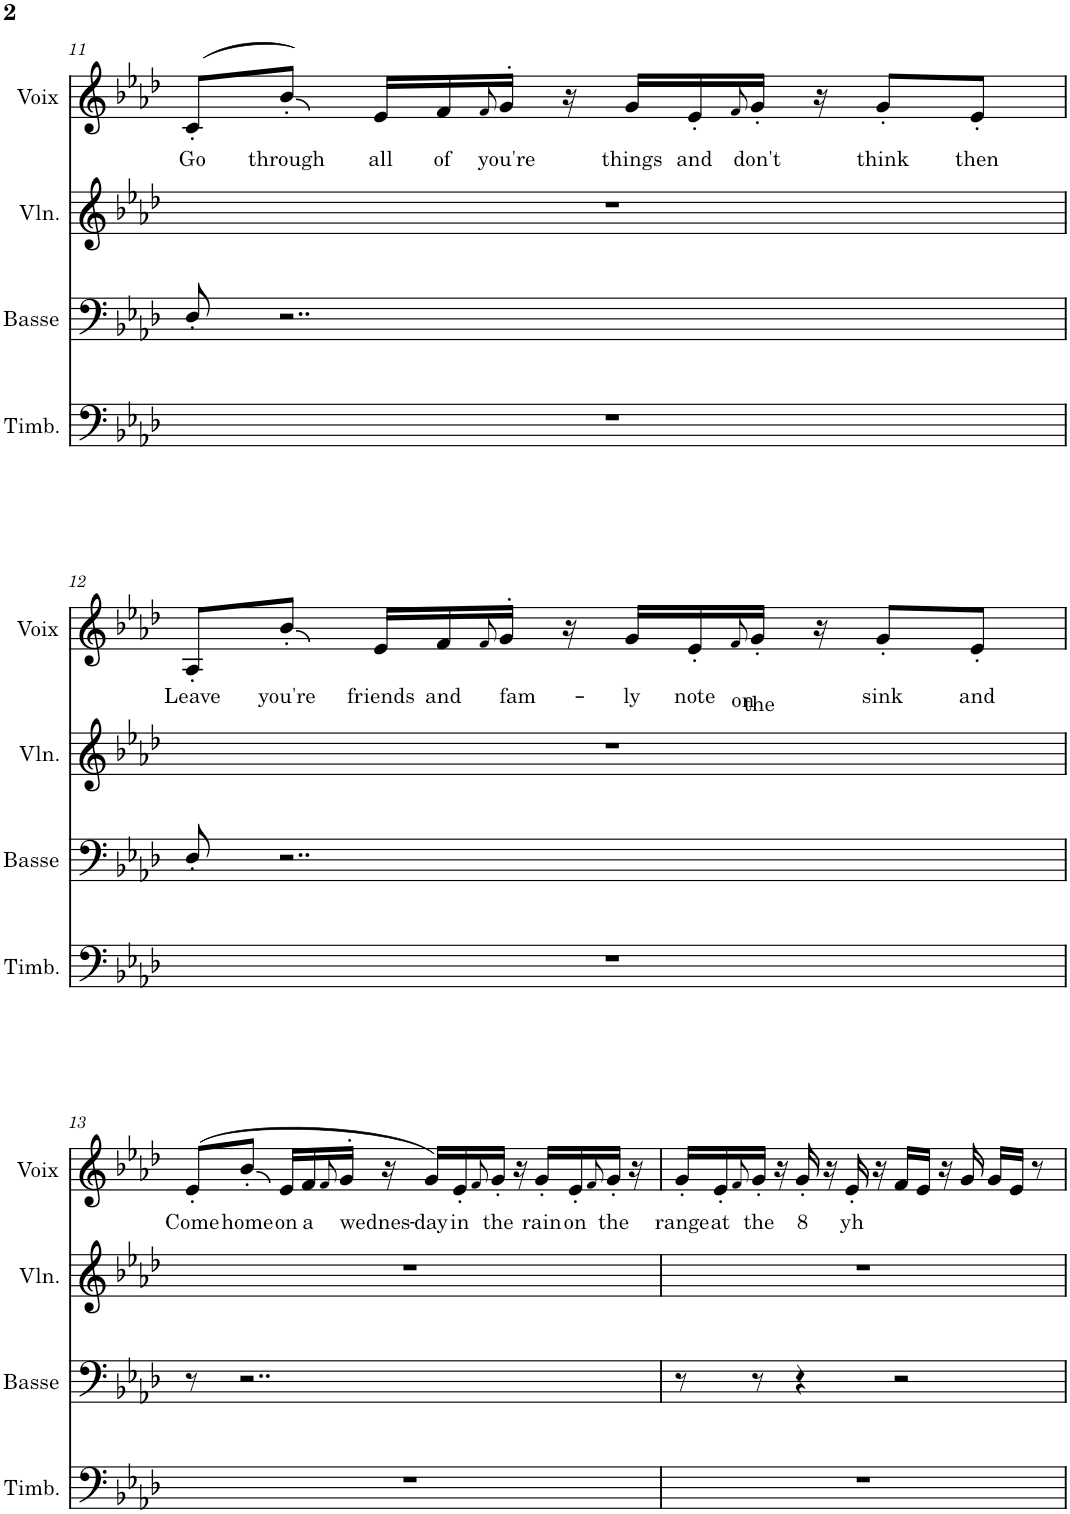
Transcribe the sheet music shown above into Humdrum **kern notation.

**kern	**kern	**kern	**kern	**text	**text	**text
*part4	*part3	*part2	*part1	*part1	*part1	*part1
*staff4	*staff3	*staff2	*staff1	*staff1	*staff1	*staff1
*I"Percussion	*I"Basse	*I"Violon	*I"Voix	*	*	*
*	*I'Basse	*I'Vln.	*I'Voix	*	*	*
!!LO:PB:g=z
*clefF4	*clefF4	*clefG2	*clefG2	*	*	*
*k[b-e-a-d-]	*k[b-e-a-d-]	*k[b-e-a-d-]	*k[b-e-a-d-]	*	*	*
*M4/4	*M4/4	*M4/4	*M4/4	*	*	*
=11	=11	=11	=11	=11	=11	=11
!	!	!	!	!LO:LY:b	!	!
1r	8C'/	1r	(>8c'/L	Go	.	.
!	!	!	!	!LO:LY:b	!	!
.	2..r	.	8b-'/J)	through	.	.
!	!	!	!	!LO:LY:b	!	!
.	.	.	16e-/LL	all	.	.
!	!	!	!	!LO:LY:b	!	!
.	.	.	16f/	of	.	.
.	.	.	8qf/	.	.	.
!	!	!	!	!LO:LY:b	!	!
.	.	.	16g'>/JJ	you're	.	.
.	.	.	16r	.	.	.
!	!	!	!	!LO:LY:b	!	!
.	.	.	16g/LL	things	.	.
!	!	!	!	!LO:LY:b	!	!
.	.	.	16e-'/	and	.	.
.	.	.	8qf/	.	.	.
!	!	!	!	!LO:LY:b	!	!
.	.	.	16g'/JJ	don't	.	.
.	.	.	16r	.	.	.
!	!	!	!	!LO:LY:b	!	!
.	.	.	8g'/L	think	.	.
!	!	!	!	!LO:LY:b	!	!
.	.	.	8e-'/J	then	.	.
!!LO:LB:g=z
=12	=12	=12	=12	=12	=12	=12
!	!	!	!	!LO:LY:b	!	!
1r	8C'/	1r	8A-'/L	Leave	.	.
!	!	!	!	!LO:LY:b	!	!
.	2..r	.	8b-'/J	you're	.	.
!	!	!	!	!LO:LY:b	!	!
.	.	.	16e-/LL	friends	.	.
!	!	!	!	!LO:LY:b	!	!
.	.	.	16f/	and	.	.
.	.	.	8qf/	.	.	.
!	!	!	!	!LO:LY:b	!	!
.	.	.	16g'>/JJ	fam-	.	.
.	.	.	16r	.	.	.
!	!	!	!	!LO:LY:b	!	!
.	.	.	16g/LL	ly	.	.
!	!	!	!	!LO:LY:b	!	!
.	.	.	16e-'/	note	.	.
.	.	.	8qf/	.	.	.
!	!	!	!	!	!LO:LY:b	!LO:LY:b
.	.	.	16g'/JJ	.	on	the
.	.	.	16r	.	.	.
!	!	!	!	!LO:LY:b	!	!
.	.	.	8g'/L	sink	.	.
!	!	!	!	!LO:LY:b	!	!
.	.	.	8e-'/J	and	.	.
!!LO:LB:g=z
=13	=13	=13	=13	=13	=13	=13
!	!	!	!	!LO:LY:b	!	!
1r	8r	1r	(>8e-'/L	Come	.	.
!	!	!	!	!LO:LY:b	!	!
.	2..r	.	8b-'/J	home	.	.
!	!	!	!	!LO:LY:b	!	!
.	.	.	16e-/LL	on	.	.
!	!	!	!	!LO:LY:b	!	!
.	.	.	16f/	a	.	.
.	.	.	8qf/	.	.	.
!	!	!	!	!LO:LY:b	!	!
.	.	.	16g'>/JJ	wednes-	.	.
.	.	.	16r	.	.	.
!	!	!	!	!LO:LY:b	!	!
.	.	.	16g/LL)	-day	.	.
!	!	!	!	!LO:LY:b	!	!
.	.	.	16e-'/	in	.	.
.	.	.	8qf/	.	.	.
!	!	!	!	!LO:LY:b	!	!
.	.	.	16g'/JJ	the	.	.
.	.	.	16r	.	.	.
!	!	!	!	!LO:LY:b	!	!
.	.	.	16g'/LL	rain	.	.
!	!	!	!	!LO:LY:b	!	!
.	.	.	16e-'/	on	.	.
.	.	.	8qf/	.	.	.
!	!	!	!	!LO:LY:b	!	!
.	.	.	16g'/JJ	the	.	.
.	.	.	16r	.	.	.
=14	=14	=14	=14	=14	=14	=14
!	!	!	!	!LO:LY:b	!	!
1r	8r	1r	16g'/LL	range	.	.
!	!	!	!	!LO:LY:b	!	!
.	.	.	16e-'/	at	.	.
.	.	.	8qf/	.	.	.
!	!	!	!	!LO:LY:b	!	!
.	8r	.	16g'/JJ	the	.	.
.	.	.	16r	.	.	.
!	!	!	!	!LO:LY:b	!	!
.	4r	.	16g'/	8	.	.
.	.	.	16r	.	.	.
!	!	!	!	!LO:LY:b	!	!
.	.	.	16e-'/	yh	.	.
.	.	.	16r	.	.	.
.	2r	.	16f/LL	.	.	.
.	.	.	16e-/JJ	.	.	.
.	.	.	16r	.	.	.
.	.	.	16g/	.	.	.
.	.	.	16g/LL	.	.	.
.	.	.	16e-/JJ	.	.	.
.	.	.	8r	.	.	.
=	=	=	=	=	=	=
*-	*-	*-	*-	*-	*-	*-
